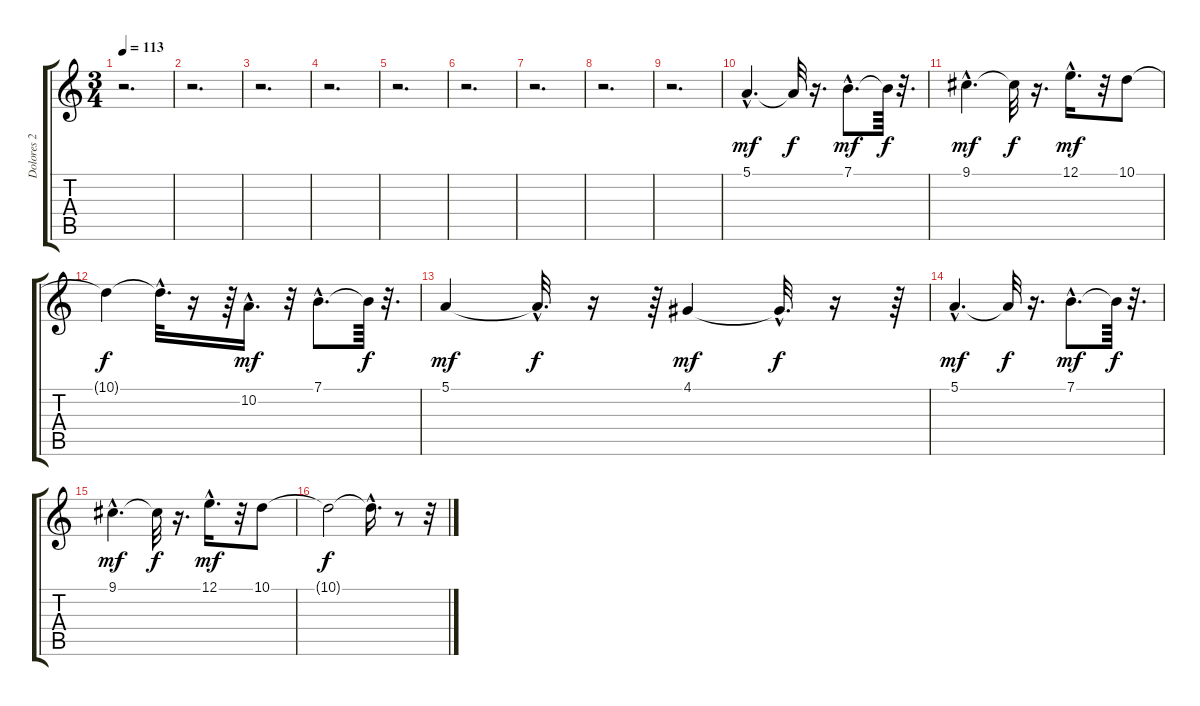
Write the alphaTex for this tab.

\track ("Dolores 2" "Dolores 2") {instrument pad3polysynth}
\staff {score tabs}
\tuning (E4 B3 G3 D3 A2 E2) {hide}
\ts (3 4)
\tempo 113
\clef g2
\ks c
r.2{d dy mf instrument pad3polysynth} |
r.2{d} |
r.2{d} |
r.2{d} |
r.2{d} |
r.2{d} |
r.2{d} |
r.2{d} |
r.2{d} |
5.1{hac}.4{d} 5.1{t}.32{dy f} r.16{d} 7.1{hac}.8{d dy mf} 7.1{t}.64{dy f} r.32{d} |
9.1{hac}.4{d dy mf} 9.1{t}.32{dy f} r.16{d} 12.1{hac}.16{d dy mf} r.32 10.1.8 |
10.1{t}.4{dy f} 10.1{hac t}.32{d} r.16 r.64 10.2{hac}.16{d dy mf} r.32 7.1{hac}.8{d} 7.1{t}.64{dy f} r.32{d} |
5.1.4{dy mf} 5.1{hac t}.32{d dy f} r.16 r.64 4.1.4{dy mf} 4.1{hac t}.32{d dy f} r.16 r.64 |
5.1{hac}.4{d dy mf} 5.1{t}.32{dy f} r.16{d} 7.1{hac}.8{d dy mf} 7.1{t}.64{dy f} r.32{d} |
9.1{hac}.4{d dy mf} 9.1{t}.32{dy f} r.16{d} 12.1{hac}.16{d dy mf} r.32 10.1.8 |
10.1{t}.2{dy f} 10.1{hac t}.16{d} r.8 r.32
